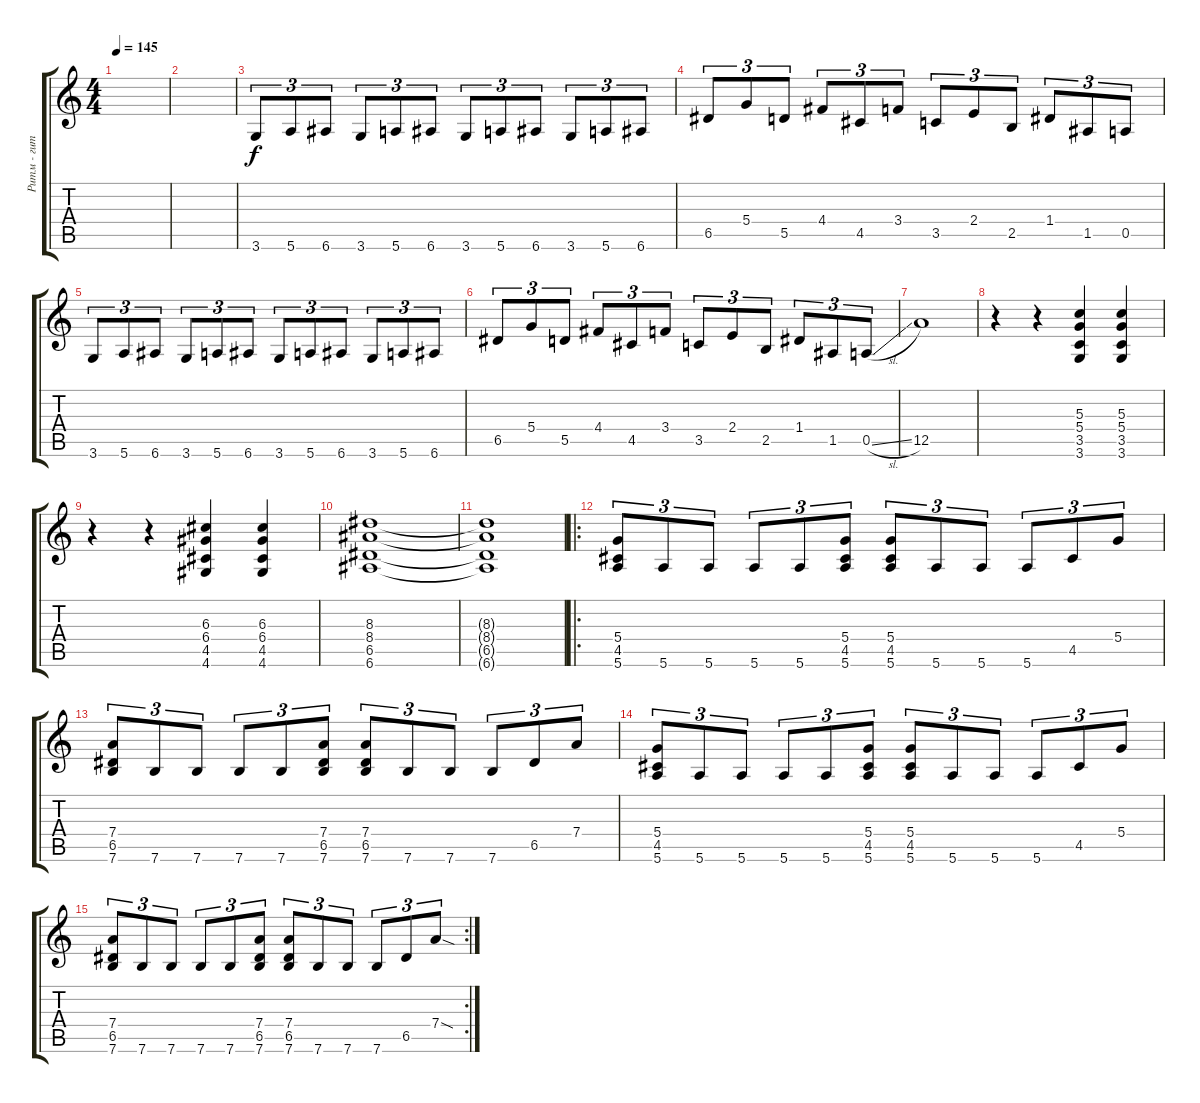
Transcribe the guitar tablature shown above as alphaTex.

\track ("Ритм - гитара" "Ритм - гит") {instrument distortionguitar}
\staff {score tabs}
\tuning (E4 B3 G3 D3 A2 E2) {hide}
\ts (4 4)
\tempo 145
\clef g2
\ks c
|
|
3.6.8{tu (3 2)} 5.6.8{tu (3 2)} 6.6.8{tu (3 2)} 3.6.8{tu (3 2)} 5.6.8{tu (3 2)} 6.6.8{tu (3 2)} 3.6.8{tu (3 2)} 5.6.8{tu (3 2)} 6.6.8{tu (3 2)} 3.6.8{tu (3 2)} 5.6.8{tu (3 2)} 6.6.8{tu (3 2)} |
6.5.8{tu (3 2)} 5.4.8{tu (3 2)} 5.5.8{tu (3 2)} 4.4.8{tu (3 2)} 4.5.8{tu (3 2)} 3.4.8{tu (3 2)} 3.5.8{tu (3 2)} 2.4.8{tu (3 2)} 2.5.8{tu (3 2)} 1.4.8{tu (3 2)} 1.5.8{tu (3 2)} 0.5.8{tu (3 2)} |
3.6.8{tu (3 2)} 5.6.8{tu (3 2)} 6.6.8{tu (3 2)} 3.6.8{tu (3 2)} 5.6.8{tu (3 2)} 6.6.8{tu (3 2)} 3.6.8{tu (3 2)} 5.6.8{tu (3 2)} 6.6.8{tu (3 2)} 3.6.8{tu (3 2)} 5.6.8{tu (3 2)} 6.6.8{tu (3 2)} |
6.5.8{tu (3 2)} 5.4.8{tu (3 2)} 5.5.8{tu (3 2)} 4.4.8{tu (3 2)} 4.5.8{tu (3 2)} 3.4.8{tu (3 2)} 3.5.8{tu (3 2)} 2.4.8{tu (3 2)} 2.5.8{tu (3 2)} 1.4.8{tu (3 2)} 1.5.8{tu (3 2)} 0.5{sl}.8{tu (3 2)} |
12.5.1 |
r.4 r.4 (5.3 5.4 3.5 3.6).4 (5.3 5.4 3.5 3.6).4 |
r.4 r.4 (6.3 6.4 4.5 4.6).4 (6.3 6.4 4.5 4.6).4 |
(8.3 8.4 6.5 6.6).1 |
(8.3{t} 8.4{t} 6.5{t} 6.6{t}).1 |
\ro
(5.4 4.5 5.6).8{tu (3 2)} 5.6.8{tu (3 2)} 5.6.8{tu (3 2)} 5.6.8{tu (3 2)} 5.6.8{tu (3 2)} (5.4 4.5 5.6).8{tu (3 2)} (5.4 4.5 5.6).8{tu (3 2)} 5.6.8{tu (3 2)} 5.6.8{tu (3 2)} 5.6.8{tu (3 2)} 4.5.8{tu (3 2)} 5.4.8{tu (3 2)} |
(7.4 6.5 7.6).8{tu (3 2)} 7.6.8{tu (3 2)} 7.6.8{tu (3 2)} 7.6.8{tu (3 2)} 7.6.8{tu (3 2)} (7.4 6.5 7.6).8{tu (3 2)} (7.4 6.5 7.6).8{tu (3 2)} 7.6.8{tu (3 2)} 7.6.8{tu (3 2)} 7.6.8{tu (3 2)} 6.5.8{tu (3 2)} 7.4.8{tu (3 2)} |
(5.4 4.5 5.6).8{tu (3 2)} 5.6.8{tu (3 2)} 5.6.8{tu (3 2)} 5.6.8{tu (3 2)} 5.6.8{tu (3 2)} (5.4 4.5 5.6).8{tu (3 2)} (5.4 4.5 5.6).8{tu (3 2)} 5.6.8{tu (3 2)} 5.6.8{tu (3 2)} 5.6.8{tu (3 2)} 4.5.8{tu (3 2)} 5.4.8{tu (3 2)} |
\rc 2
(7.4 6.5 7.6).8{tu (3 2)} 7.6.8{tu (3 2)} 7.6.8{tu (3 2)} 7.6.8{tu (3 2)} 7.6.8{tu (3 2)} (7.4 6.5 7.6).8{tu (3 2)} (7.4 6.5 7.6).8{tu (3 2)} 7.6.8{tu (3 2)} 7.6.8{tu (3 2)} 7.6.8{tu (3 2)} 6.5.8{tu (3 2)} 7.4{sod}.8{tu (3 2)}
